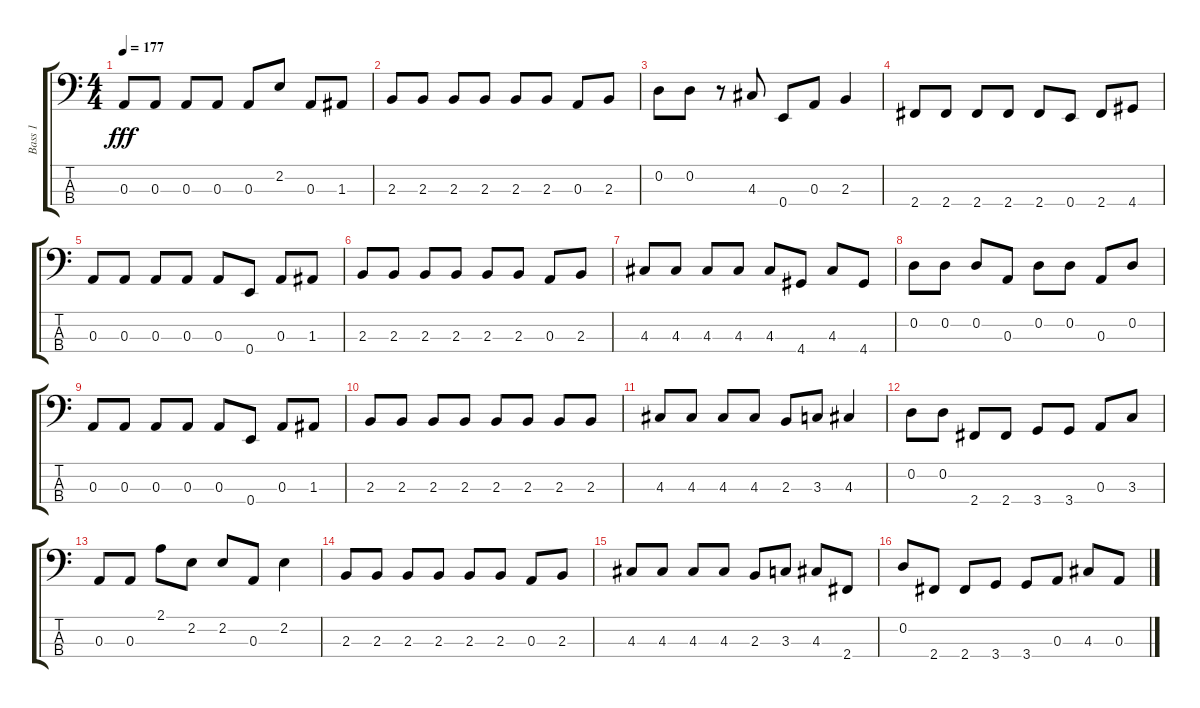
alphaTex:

\track ("Bass 1" "Bass 1") {instrument electricbassfinger}
\staff {score tabs}
\tuning (G2 D2 A1 E1) {hide}
\ts (4 4)
\tempo 177
\clef f4
\ks c
0.3.8{dy fff} 0.3.8 0.3.8 0.3.8 0.3.8 2.2.8 0.3.8 1.3.8 |
2.3.8 2.3.8 2.3.8 2.3.8 2.3.8 2.3.8 0.3.8 2.3.8 |
0.2.8 0.2.8 r.8 4.3.8 0.4.8 0.3.8 2.3.4 |
2.4.8 2.4.8 2.4.8 2.4.8 2.4.8 0.4.8 2.4.8 4.4.8 |
0.3.8 0.3.8 0.3.8 0.3.8 0.3.8 0.4.8 0.3.8 1.3.8 |
2.3.8 2.3.8 2.3.8 2.3.8 2.3.8 2.3.8 0.3.8 2.3.8 |
4.3.8 4.3.8 4.3.8 4.3.8 4.3.8 4.4.8 4.3.8 4.4.8 |
0.2.8 0.2.8 0.2.8 0.3.8 0.2.8 0.2.8 0.3.8 0.2.8 |
0.3.8 0.3.8 0.3.8 0.3.8 0.3.8 0.4.8 0.3.8 1.3.8 |
2.3.8 2.3.8 2.3.8 2.3.8 2.3.8 2.3.8 2.3.8 2.3.8 |
4.3.8 4.3.8 4.3.8 4.3.8 2.3.8 3.3.8 4.3.4 |
0.2.8 0.2.8 2.4.8 2.4.8 3.4.8 3.4.8 0.3.8 3.3.8 |
0.3.8 0.3.8 2.1.8 2.2.8 2.2.8 0.3.8 2.2.4 |
2.3.8 2.3.8 2.3.8 2.3.8 2.3.8 2.3.8 0.3.8 2.3.8 |
4.3.8 4.3.8 4.3.8 4.3.8 2.3.8 3.3.8 4.3.8 2.4.8 |
0.2.8 2.4.8 2.4.8 3.4.8 3.4.8 0.3.8 4.3.8 0.3.8
